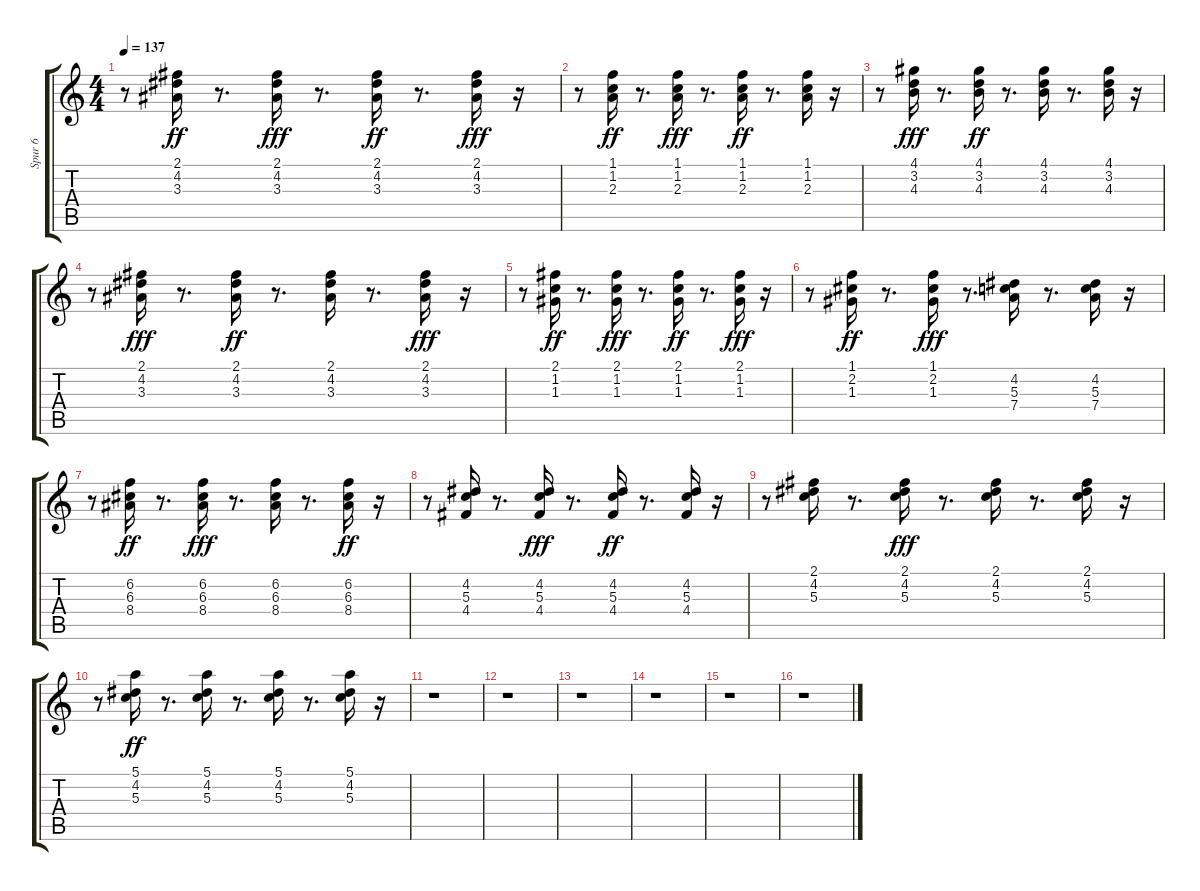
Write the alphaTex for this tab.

\track ("Spur 6" "Spur 6") {instrument acousticguitarnylon}
\staff {score tabs}
\tuning (E4 B3 G3 D3 A2 E2) {hide}
\ts (4 4)
\tempo 137
\clef g2
\ks c
r.8{dy fff} (2.1 4.2 3.3).16{dy ff} r.8{d} (2.1 4.2 3.3).16{dy fff} r.8{d} (2.1 4.2 3.3).16{dy ff} r.8{d} (2.1 4.2 3.3).16{dy fff} r.16 |
r.8 (1.1 1.2 2.3).16{dy ff} r.8{d} (1.1 1.2 2.3).16{dy fff} r.8{d} (1.1 1.2 2.3).16{dy ff} r.8{d} (1.1 1.2 2.3).16 r.16 |
r.8 (4.1 3.2 4.3).16{dy fff} r.8{d} (4.1 3.2 4.3).16{dy ff} r.8{d} (4.1 3.2 4.3).16 r.8{d} (4.1 3.2 4.3).16 r.16 |
r.8 (2.1 4.2 3.3).16{dy fff} r.8{d} (2.1 4.2 3.3).16{dy ff} r.8{d} (2.1 4.2 3.3).16 r.8{d} (2.1 4.2 3.3).16{dy fff} r.16 |
r.8 (2.1 1.2 1.3).16{dy ff} r.8{d} (2.1 1.2 1.3).16{dy fff} r.8{d} (2.1 1.2 1.3).16{dy ff} r.8{d} (2.1 1.2 1.3).16{dy fff} r.16 |
r.8 (1.1 2.2 1.3).16{dy ff} r.8{d} (1.1 2.2 1.3).16{dy fff} r.8{d} (4.2 5.3 7.4).16 r.8{d} (4.2 5.3 7.4).16 r.16 |
r.8 (6.2 6.3 8.4).16{dy ff} r.8{d} (6.2 6.3 8.4).16{dy fff} r.8{d} (6.2 6.3 8.4).16 r.8{d} (6.2 6.3 8.4).16{dy ff} r.16 |
r.8 (4.2 5.3 4.4).16 r.8{d} (4.2 5.3 4.4).16{dy fff} r.8{d} (4.2 5.3 4.4).16{dy ff} r.8{d} (4.2 5.3 4.4).16 r.16 |
r.8 (2.1 4.2 5.3).16 r.8{d} (2.1 4.2 5.3).16{dy fff} r.8{d} (2.1 4.2 5.3).16 r.8{d} (2.1 4.2 5.3).16 r.16 |
r.8 (5.1 4.2 5.3).16{dy ff} r.8{d} (5.1 4.2 5.3).16 r.8{d} (5.1 4.2 5.3).16 r.8{d} (5.1 4.2 5.3).16 r.16 |
r.1 |
r.1 |
r.1 |
r.1 |
r.1 |
r.1
